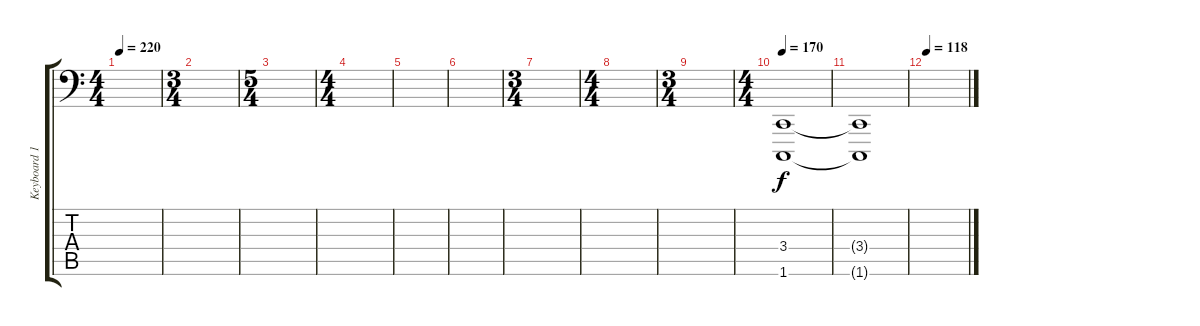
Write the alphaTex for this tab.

\track ("Keyboard 1 LH" "Keyboard 1") {instrument brightacousticpiano}
\staff {score tabs}
\tuning (C3 G2 D2 A1 E1 B0) {hide}
\ts (4 4)
\tempo 220
\clef f4
\ks c
|
\ts (3 4)
|
\ts (5 4)
|
\ts (4 4)
|
|
|
\ts (3 4)
|
\ts (4 4)
|
\ts (3 4)
|
\ts (4 4)
\tempo 170
(3.4 1.6).1{dy f volume 16 instrument gunshot} |
(3.4{t} 1.6{t}).1 |
\tempo 118
